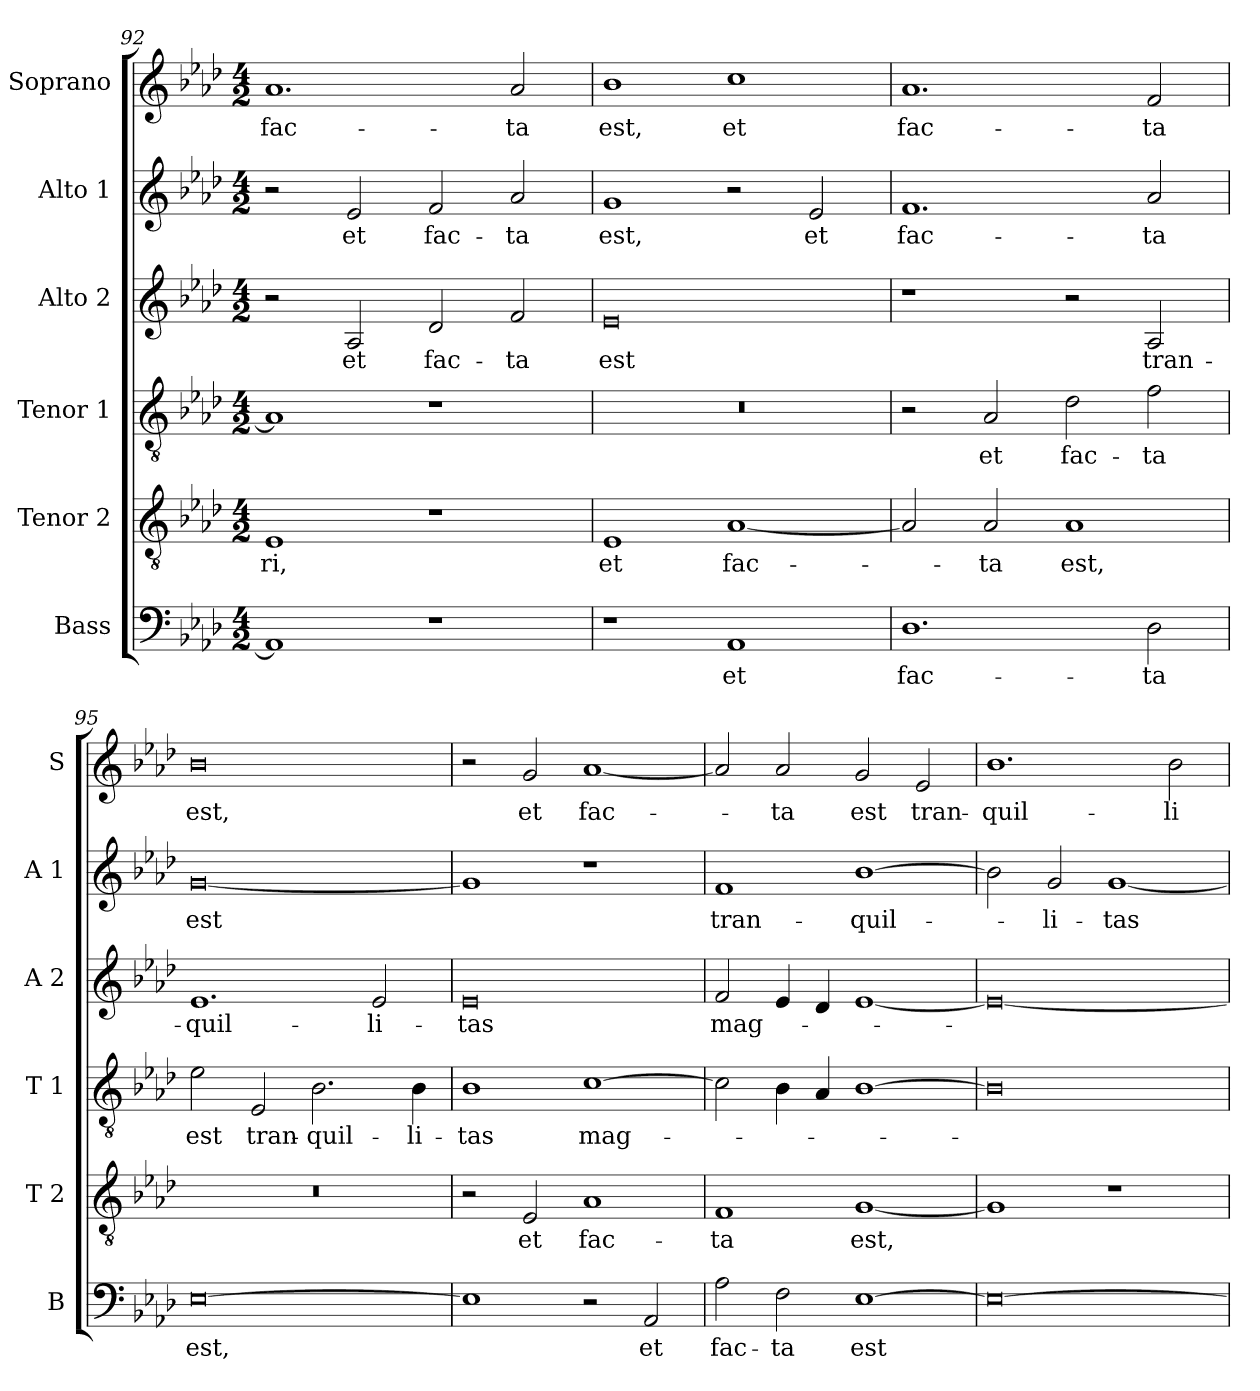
**kern	**text	**kern	**text	**kern	**text	**kern	**text	**kern	**text	**kern	**text
*part6	*part6	*part5	*part5	*part4	*part4	*part3	*part3	*part2	*part2	*part1	*part1
*staff6	*staff6	*staff5	*staff5	*staff4	*staff4	*staff3	*staff3	*staff2	*staff2	*staff1	*staff1
*I"Bass	*	*I"Tenor 2	*	*I"Tenor 1	*	*I"Alto 2	*	*I"Alto 1	*	*I"Soprano	*
*I'B	*	*I'T 2	*	*I'T 1	*	*I'A 2	*	*I'A 1	*	*I'S	*
!!LO:LB:g=z
*clefF4	*	*clefGv2	*	*clefGv2	*	*clefG2	*	*clefG2	*	*clefG2	*
*k[b-e-a-d-]	*	*k[b-e-a-d-]	*	*k[b-e-a-d-]	*	*k[b-e-a-d-]	*	*k[b-e-a-d-]	*	*k[b-e-a-d-]	*
*A-:	*	*A-:	*	*A-:	*	*A-:	*	*A-:	*	*A-:	*
*M4/2	*	*M4/2	*	*M4/2	*	*M4/2	*	*M4/2	*	*M4/2	*
=92	=92	=92	=92	=92	=92	=92	=92	=92	=92	=92	=92
!	!	!	!LO:LY:b	!	!	!	!	!	!	!	!LO:LY:b
1AA-]	.	1E-	-ri,	1A-]	.	2r	.	2r	.	1.a-	fac-
!	!	!	!	!	!	!	!LO:LY:b	!	!LO:LY:b	!	!
.	.	.	.	.	.	2A-/	et	2e-/	et	.	.
!	!	!	!	!	!	!	!LO:LY:b	!	!LO:LY:b	!	!
1r	.	1r	.	1r	.	2d-/	fac-	2f/	fac-	.	.
!	!	!	!	!	!	!	!LO:LY:b	!	!LO:LY:b	!	!LO:LY:b
.	.	.	.	.	.	2f/	-ta	2a-/	-ta	2a-/	-ta
=93	=93	=93	=93	=93	=93	=93	=93	=93	=93	=93	=93
!	!	!	!LO:LY:b	!	!	!	!LO:LY:b	!	!LO:LY:b	!	!LO:LY:b
1r	.	1E-	et	0r	.	0e-	est	1g	est,	1b-	est,
!	!LO:LY:b	!	!LO:LY:b	!	!	!	!	!	!	!	!LO:LY:b
1AA-	et	[1A-	fac-	.	.	.	.	2r	.	1cc	et
!	!	!	!	!	!	!	!	!	!LO:LY:b	!	!
.	.	.	.	.	.	.	.	2e-/	et	.	.
=94	=94	=94	=94	=94	=94	=94	=94	=94	=94	=94	=94
!	!LO:LY:b	!	!	!	!	!	!	!	!LO:LY:b	!	!LO:LY:b
1.D-	fac-	2A-/]	.	2r	.	1r	.	1.f	fac-	1.a-	fac-
!	!	!	!LO:LY:b	!	!LO:LY:b	!	!	!	!	!	!
.	.	2A-/	-ta	2A-/	et	.	.	.	.	.	.
!	!	!	!LO:LY:b	!	!LO:LY:b	!	!	!	!	!	!
.	.	1A-	est,	2d-\	fac-	2r	.	.	.	.	.
!	!LO:LY:b	!	!	!	!LO:LY:b	!	!LO:LY:b	!	!LO:LY:b	!	!LO:LY:b
2D-\	-ta	.	.	2f\	-ta	2A-/	tran-	2a-/	-ta	2f/	-ta
=95	=95	=95	=95	=95	=95	=95	=95	=95	=95	=95	=95
!	!LO:LY:b	!	!	!	!LO:LY:b	!	!LO:LY:b	!	!LO:LY:b	!	!LO:LY:b
[0E-	est,	0r	.	2e-\	est	1.e-	-quil-	[0g	est	0b-	est,
!	!	!	!	!	!LO:LY:b	!	!	!	!	!	!
.	.	.	.	2E-/	tran-	.	.	.	.	.	.
!	!	!	!	!	!LO:LY:b	!	!	!	!	!	!
.	.	.	.	2.B-\	-quil-	.	.	.	.	.	.
!	!	!	!	!	!	!	!LO:LY:b	!	!	!	!
.	.	.	.	.	.	2e-/	-li-	.	.	.	.
!	!	!	!	!	!LO:LY:b	!	!	!	!	!	!
.	.	.	.	4B-\	-li-	.	.	.	.	.	.
=96	=96	=96	=96	=96	=96	=96	=96	=96	=96	=96	=96
!	!	!	!	!	!LO:LY:b	!	!LO:LY:b	!	!	!	!
1E-]	.	2r	.	1B-	-tas	0e-	-tas	1g]	.	2r	.
!	!	!	!LO:LY:b	!	!	!	!	!	!	!	!LO:LY:b
.	.	2E-/	et	.	.	.	.	.	.	2g/	et
!	!	!	!LO:LY:b	!	!LO:LY:b	!	!	!	!	!	!LO:LY:b
2r	.	1A-	fac-	[1c	mag-	.	.	1r	.	[1a-	fac-
!	!LO:LY:b	!	!	!	!	!	!	!	!	!	!
2AA-/	et	.	.	.	.	.	.	.	.	.	.
!!LO:PB:g=z
=97	=97	=97	=97	=97	=97	=97	=97	=97	=97	=97	=97
!	!LO:LY:b	!	!LO:LY:b	!	!	!	!LO:LY:b	!	!LO:LY:b	!	!
2A-\	fac-	1F	-ta	2c\]	.	2f/	mag-	1f	tran-	2a-/]	.
!	!LO:LY:b	!	!	!	!	!	!	!	!	!	!LO:LY:b
2F\	-ta	.	.	4B-\	.	4e-/	.	.	.	2a-/	-ta
.	.	.	.	4A-/	.	4d-/	.	.	.	.	.
!	!LO:LY:b	!	!LO:LY:b	!	!	!	!	!	!LO:LY:b	!	!LO:LY:b
[1E-	est	[1G	est,	[1B-	.	[1e-	.	[1b-	-quil-	2g/	est
!	!	!	!	!	!	!	!	!	!	!	!LO:LY:b
.	.	.	.	.	.	.	.	.	.	2e-/	tran-
=98	=98	=98	=98	=98	=98	=98	=98	=98	=98	=98	=98
!	!	!	!	!	!	!	!	!	!	!	!LO:LY:b
0E-_	.	1G]	.	0B-]	.	0e-_	.	2b-\]	.	1.b-	-quil-
!	!	!	!	!	!	!	!	!	!LO:LY:b	!	!
.	.	.	.	.	.	.	.	2g/	-li-	.	.
!	!	!	!	!	!	!	!	!	!LO:LY:b	!	!
.	.	1r	.	.	.	.	.	[1g	-tas	.	.
!	!	!	!	!	!	!	!	!	!	!	!LO:LY:b
.	.	.	.	.	.	.	.	.	.	2b-\	-li-
=	=	=	=	=	=	=	=	=	=	=	=
*-	*-	*-	*-	*-	*-	*-	*-	*-	*-	*-	*-
